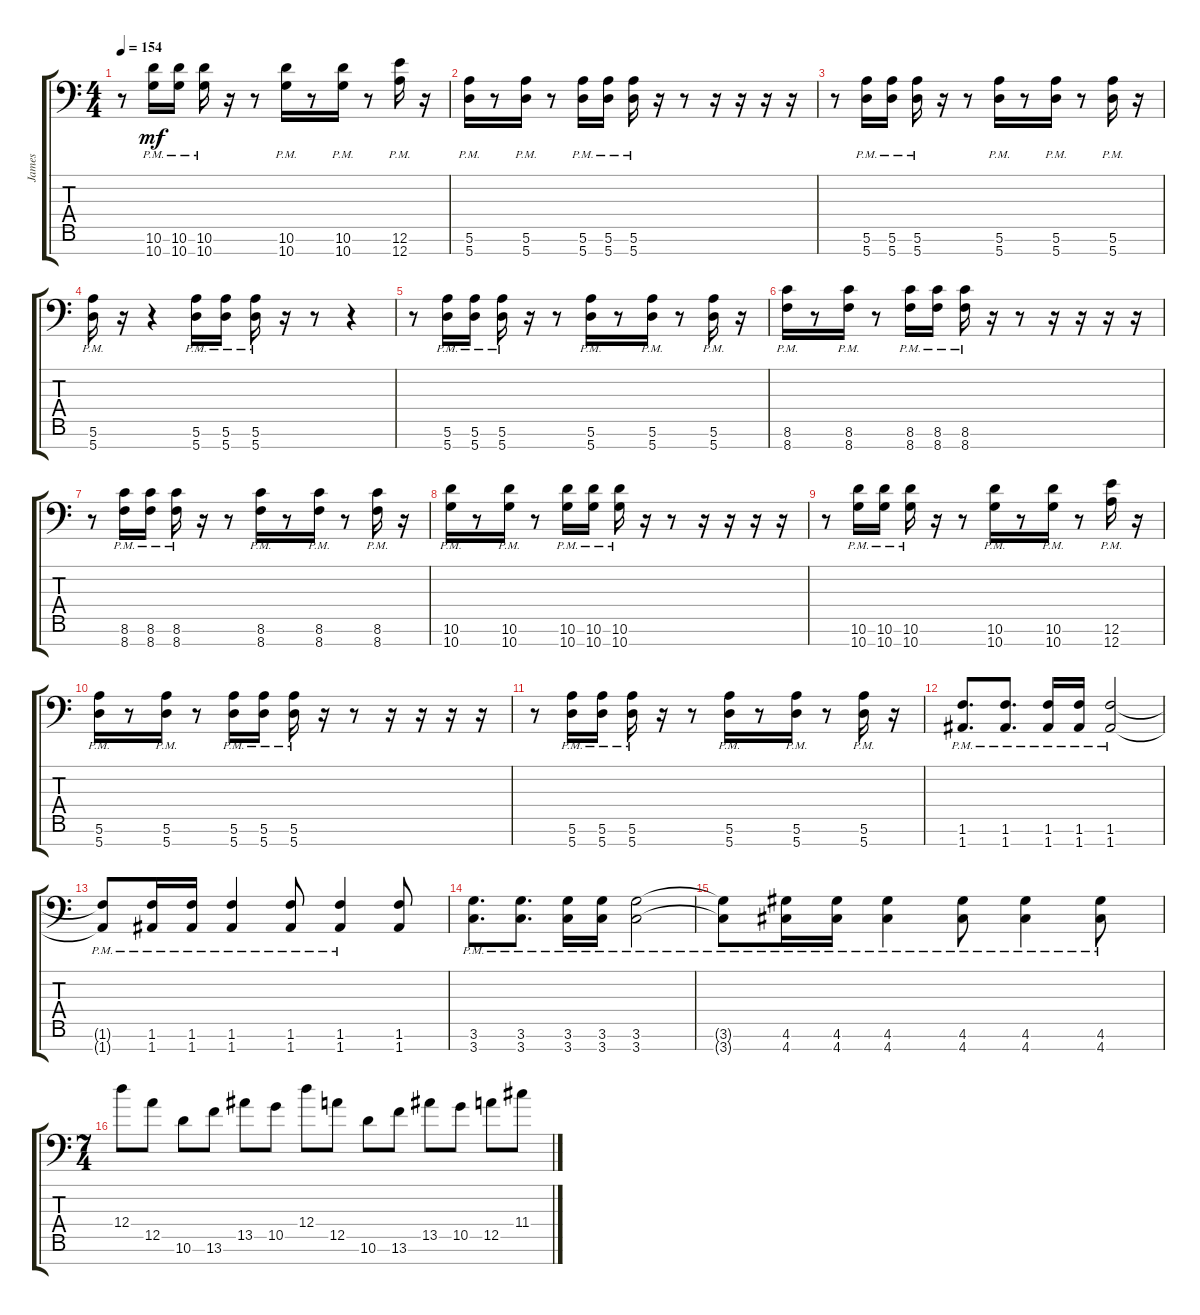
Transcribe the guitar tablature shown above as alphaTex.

\track ("James" "James") {instrument distortionguitar}
\staff {score tabs}
\tuning (E4 B3 G3 D3 A2 E2 A1) {hide}
\ts (4 4)
\tempo 154
\clef f4
\ks c
r.8{dy mf} (10.6{pm} 10.7{pm}).16 (10.6{pm} 10.7{pm}).16 (10.6{pm} 10.7{pm}).16 r.16 r.8 (10.6{pm} 10.7{pm}).16 r.8 (10.6{pm} 10.7{pm}).16 r.8 (12.6{pm} 12.7{pm}).16 r.16 |
(5.6{pm} 5.7{pm}).16 r.8 (5.6{pm} 5.7{pm}).16 r.8 (5.6{pm} 5.7{pm}).16 (5.6{pm} 5.7{pm}).16 (5.6{pm} 5.7{pm}).16 r.16 r.8 r.16 r.16 r.16 r.16 |
r.8 (5.6{pm} 5.7{pm}).16 (5.6{pm} 5.7{pm}).16 (5.6{pm} 5.7{pm}).16 r.16 r.8 (5.6{pm} 5.7{pm}).16 r.8 (5.6{pm} 5.7{pm}).16 r.8 (5.6{pm} 5.7{pm}).16 r.16 |
(5.6{pm} 5.7{pm}).16 r.16 r.4 (5.6{pm} 5.7{pm}).16 (5.6{pm} 5.7{pm}).16 (5.6{pm} 5.7{pm}).16 r.16 r.8 r.4 |
r.8 (5.6{pm} 5.7{pm}).16 (5.6{pm} 5.7{pm}).16 (5.6{pm} 5.7{pm}).16 r.16 r.8 (5.6{pm} 5.7{pm}).16 r.8 (5.6{pm} 5.7{pm}).16 r.8 (5.6{pm} 5.7{pm}).16 r.16 |
(8.6{pm} 8.7{pm}).16 r.8 (8.6{pm} 8.7{pm}).16 r.8 (8.6{pm} 8.7{pm}).16 (8.6{pm} 8.7{pm}).16 (8.6{pm} 8.7{pm}).16 r.16 r.8 r.16 r.16 r.16 r.16 |
r.8 (8.6{pm} 8.7{pm}).16 (8.6{pm} 8.7{pm}).16 (8.6{pm} 8.7{pm}).16 r.16 r.8 (8.6{pm} 8.7{pm}).16 r.8 (8.6{pm} 8.7{pm}).16 r.8 (8.6{pm} 8.7{pm}).16 r.16 |
(10.6{pm} 10.7{pm}).16 r.8 (10.6{pm} 10.7{pm}).16 r.8 (10.6{pm} 10.7{pm}).16 (10.6{pm} 10.7{pm}).16 (10.6{pm} 10.7{pm}).16 r.16 r.8 r.16 r.16 r.16 r.16 |
r.8 (10.6{pm} 10.7{pm}).16 (10.6{pm} 10.7{pm}).16 (10.6{pm} 10.7{pm}).16 r.16 r.8 (10.6{pm} 10.7{pm}).16 r.8 (10.6{pm} 10.7{pm}).16 r.8 (12.6{pm} 12.7{pm}).16 r.16 |
(5.6{pm} 5.7{pm}).16 r.8 (5.6{pm} 5.7{pm}).16 r.8 (5.6{pm} 5.7{pm}).16 (5.6{pm} 5.7{pm}).16 (5.6{pm} 5.7{pm}).16 r.16 r.8 r.16 r.16 r.16 r.16 |
r.8 (5.6{pm} 5.7{pm}).16 (5.6{pm} 5.7{pm}).16 (5.6{pm} 5.7{pm}).16 r.16 r.8 (5.6{pm} 5.7{pm}).16 r.8 (5.6{pm} 5.7{pm}).16 r.8 (5.6{pm} 5.7{pm}).16 r.16 |
(1.6{pm} 1.7{pm}).8{d} (1.6{pm} 1.7{pm}).8{d} (1.6{pm} 1.7{pm}).16 (1.6{pm} 1.7{pm}).16 (1.6{pm} 1.7{pm}).2 |
(1.6{pm t} 1.7{pm t}).8 (1.6{pm} 1.7{pm}).16 (1.6{pm} 1.7{pm}).16 (1.6{pm} 1.7{pm}).4 (1.6{pm} 1.7{pm}).8 (1.6{pm} 1.7{pm}).4 (1.6 1.7).8 |
(3.6{pm} 3.7{pm}).8{d} (3.6{pm} 3.7{pm}).8{d} (3.6{pm} 3.7{pm}).16 (3.6{pm} 3.7{pm}).16 (3.6{pm} 3.7{pm}).2 |
(3.6{pm t} 3.7{pm t}).8 (4.6{pm} 4.7{pm}).16 (4.6{pm} 4.7{pm}).16 (4.6{pm} 4.7{pm}).4 (4.6{pm} 4.7{pm}).8 (4.6{pm} 4.7{pm}).4 (4.6{pm} 4.7{pm}).8 |
\ts (7 4)
12.4.8 12.5.8 10.6.8 13.6.8 13.5.8 10.5.8 12.4.8 12.5.8 10.6.8 13.6.8 13.5.8 10.5.8 12.5.8 11.4.8
